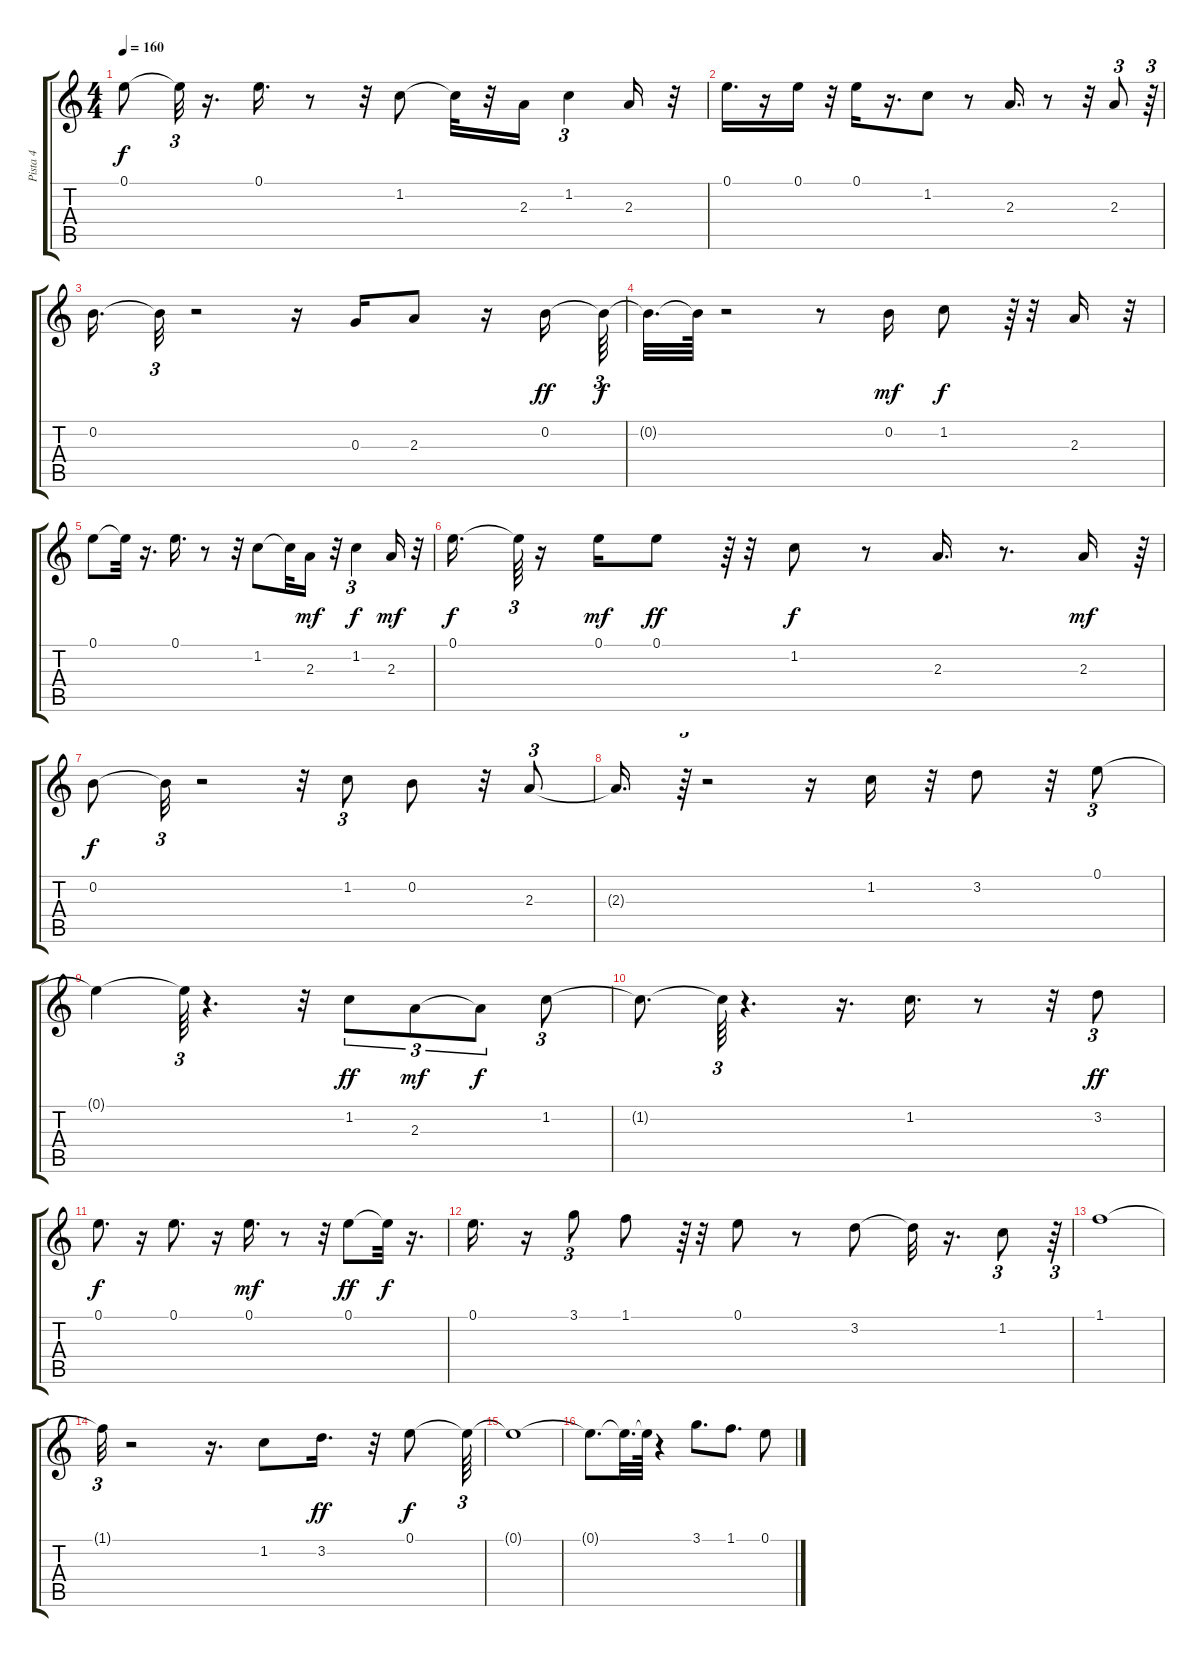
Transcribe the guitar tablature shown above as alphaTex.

\track ("Pista 4" "Pista 4") {instrument electricguitarjazz}
\staff {score tabs}
\tuning (E4 B3 G3 D3 A2 E2) {hide}
\ts (4 4)
\tempo 160
\clef g2
\ks c
0.1.8{dy f} 0.1{t}.32{tu (3 2)} r.16{d} 0.1.16{d} r.8 r.32 1.2.8 1.2{t}.32 r.32 2.3.16 1.2.4{tu (3 2)} 2.3.16 r.32 |
0.1.16{d} r.16 0.1.16 r.32 0.1.16 r.16{d} 1.2.8 r.8 2.3.16{d} r.8 r.32 2.3.8{tu (3 2)} r.64{tu (3 2)} |
0.2.16{d} 0.2{t}.32{tu (3 2)} r.2 r.16 0.3.16 2.3.8 r.16 0.2.16{dy ff} 0.2{t}.64{tu (3 2) dy f} |
0.2{t}.32{d} 0.2{t}.64 r.2 r.8 0.2.16{dy mf} 1.2.8{dy f} r.64{tu (3 2)} r.32 2.3.16 r.32{tu (3 2)} |
0.1.8 0.1{t}.32 r.16{d} 0.1.16{d} r.8 r.32 1.2.8 1.2{t}.32 2.3.16{dy mf} r.32 1.2.4{tu (3 2) dy f} 2.3.16{dy mf} r.32{tu (3 2)} |
0.1.16{d dy f} 0.1{t}.64{tu (3 2)} r.16 0.1.16{dy mf} 0.1.8{dy ff} r.64{tu (3 2)} r.32 1.2.8{dy f} r.8 2.3.16{d} r.8{d} 2.3.16{dy mf} r.64{tu (3 2)} |
0.2.8{dy f} 0.2{t}.32{tu (3 2)} r.2 r.32 1.2.8{tu (3 2)} 0.2.8 r.32 2.3.8{tu (3 2)} |
2.3{t}.16{d} r.64{tu (3 2)} r.2 r.16 1.2.16 r.32 3.2.8 r.32 0.1.8{tu (3 2)} |
0.1{t}.4 0.1{t}.64{tu (3 2)} r.4{d} r.32 1.2.8{tu (3 2) dy ff} 2.3.8{tu (3 2) dy mf} 2.3{t}.8{tu (3 2) dy f} 1.2.8{tu (3 2)} |
1.2{t}.8{d} 1.2{t}.64{tu (3 2)} r.4{d} r.16{d} 1.2.16{d} r.8 r.32 3.2.8{tu (3 2) dy ff} |
0.1.8{d dy f} r.16 0.1.8{d} r.16 0.1.16{d dy mf} r.8 r.32 0.1.8{dy ff} 0.1{t}.32{dy f} r.16{d} |
0.1.16{d} r.16 3.1.8{tu (3 2)} 1.1.8 r.64{tu (3 2)} r.32 0.1.8 r.8 3.2.8 3.2{t}.32 r.16{d} 1.2.8{tu (3 2)} r.64{tu (3 2)} |
1.1.1 |
1.1{t}.32{tu (3 2)} r.2 r.16{d} 1.2.8 3.2.16{d dy ff} r.32 0.1.8{dy f} 0.1{t}.64{tu (3 2)} |
0.1{t}.1 |
0.1{t}.8{d} 0.1{t}.32{d} 0.1{t}.64 r.4 3.1.8{d} 1.1.8{d} 0.1.8
